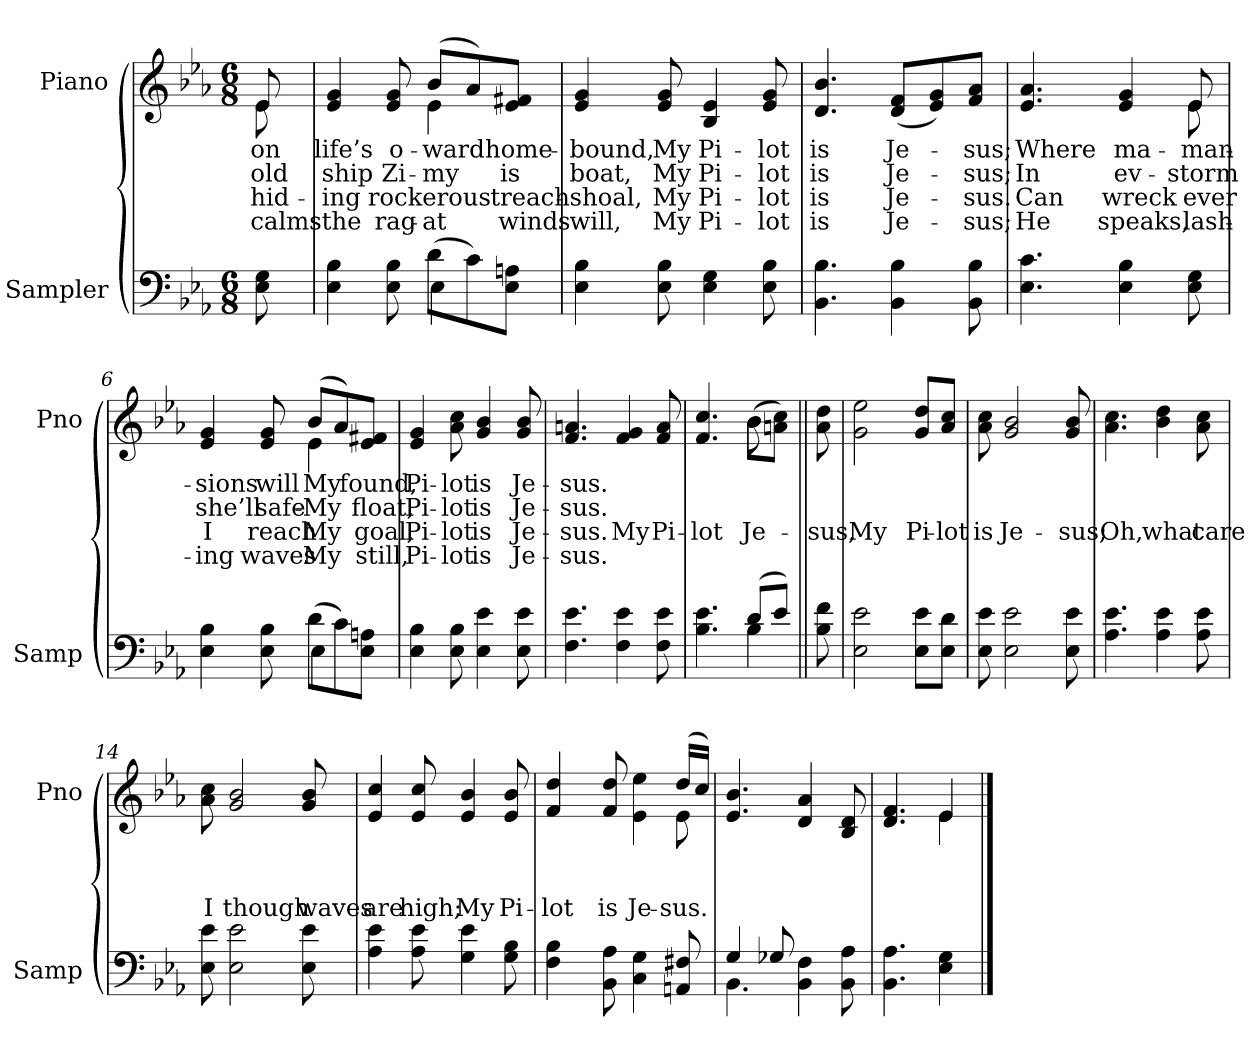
**kern	**kern	**text	**text	**text	**text
*part2	*part1	*part1	*part1	*part1	*part1
*staff2	*staff1	*staff1	*staff1	*staff1	*staff1
*I"Sampler	*I"Piano	*	*	*	*
*I'Samp	*I'Pno	*	*	*	*
*clefF4	*clefG2	*	*	*	*
*k[b-e-a-]	*k[b-e-a-]	*	*	*	*
*E-:	*E-:	*	*	*	*
*M6/8	*M6/8	*	*	*	*
=1	=1	=1	=1	=1	=1
*	*^	*	*	*	*
8E- 8G	8e-/	8e-	on	old	hid-	calms
=2	=2	=2	=2	=2	=2	=2
*^	*	*	*	*	*	*
4E- 4B-	4.ryy	4e- 4g	4.ryy	life’s	ship	-ing	the
8E- 8B-	.	8e- 8g	.	o-	Zi-	rock	rag-
(8d\L	4E-	(8b-/L	4e-	-ward	my	-erous	at
8c\)	.	8a-/)	.	.	.	.	.
8E-\ 8An\J	8ryy	8e-/ 8f#X/J	8ryy	home-	is	treach-	winds
*v	*v	*	*	*	*	*	*
*	*v	*v	*	*	*	*
=3	=3	=3	=3	=3	=3
4E- 4B-	4e- 4g	bound,	boat,	shoal,	will,
8E- 8B-	8e- 8g	My	My	My	My
4E- 4G	4B- 4e-	Pi-	Pi-	Pi-	Pi-
8E- 8B-	8e- 8g	-lot	-lot	-lot	-lot
=4	=4	=4	=4	=4	=4
4.BB- 4.B-	4.d 4.b-	is	is	is	is
4BB- 4B-	(8d/ 8f/L	Je-	Je-	Je-	Je-
.	8e-/ 8g/)	.	.	.	.
8BB- 8B-	8f/ 8a-/J	-sus;	-sus;	-sus.	-sus;
=5	=5	=5	=5	=5	=5
*	*^	*	*	*	*
4.E- 4.c	4.e- 4.a-	8ryy	Where	In	Can	He
*	*v	*v	*	*	*	*
4E- 4B-	4e- 4g	ma-	ev-	wreck	speaks,
*	*^	*	*	*	*
8E- 8G	8e-/	8e-	man-	storm	ever	lash-
=6	=6	=6	=6	=6	=6	=6
*^	*	*	*	*	*	*
4E- 4B-	4.ryy	4e- 4g	4.ryy	-sions	she’ll	I	-ing
8E- 8B-	.	8e- 8g	.	will	safe-	reach	waves
(8d\L	4E-	(8b-/L	4e-	My	My	My	My
8c\)	.	8a-/)	.	.	.	.	.
8E-\ 8An\J	8ryy	8e-/ 8f#X/J	8ryy	found,	float,	goal,	still,
*v	*v	*	*	*	*	*	*
*	*v	*v	*	*	*	*
=7	=7	=7	=7	=7	=7
4E- 4B-	4e- 4g	Pi-	Pi-	Pi-	Pi-
8E- 8B-	8a- 8cc	-lot	-lot	-lot	-lot
4E- 4e-	4g 4b-	is	is	is	is
8E- 8e-	8g 8b-	Je-	Je-	Je-	Je-
=8	=8	=8	=8	=8	=8
4.F 4.e-	4.f 4.an	-sus.	-sus.	-sus.	-sus.
4F 4e-	4f 4g	.	.	My	.
8F 8e-	8f 8a	.	.	Pi-	.
=9	=9	=9	=9	=9	=9
*^	*^	*	*	*	*
4.B- 4.e-	4.ryy	4.f 4.cc	4.ryy	.	.	-lot	.
(8d/L	4B-	(8b-\L	8b-	.	.	Je-	.
8e-/J)	.	8an\ 8cc\J)	8ryy	.	.	.	.
*v	*v	*	*	*	*	*	*
=10||	=10||	=10||	=10||	=10||	=10||	=10||
!	!LO:TX:t=Refrain	!	!	!	!	!
*	*v	*v	*	*	*	*
8B- 8f	8a- 8dd	.	.	-sus,	.
=11	=11	=11	=11	=11	=11
2E- 2e-	2g 2ee-	.	.	My	.
8E-\ 8e-\L	8g/ 8dd/L	.	.	Pi-	.
8E-\ 8d\J	8a-/ 8cc/J	.	.	-lot	.
=12	=12	=12	=12	=12	=12
8E- 8e-	8a- 8cc	.	.	is	.
2E- 2e-	2g 2b-	.	.	Je-	.
8E- 8e-	8g 8b-	.	.	-sus;	.
=13	=13	=13	=13	=13	=13
4.A- 4.e-	4.a- 4.cc	.	.	Oh,	.
4A- 4e-	4b- 4dd	.	.	what	.
8A- 8e-	8a- 8cc	.	.	care	.
=14	=14	=14	=14	=14	=14
8E- 8e-	8a- 8cc	.	.	I	.
2E- 2e-	2g 2b-	.	.	though	.
8E- 8e-	8g 8b-	.	.	waves	.
=15	=15	=15	=15	=15	=15
4A- 4e-	4e- 4cc	.	.	are	.
8A- 8e-	8e- 8cc	.	.	high;	.
4G 4e-	4e- 4b-	.	.	My	.
8G 8B-	8e- 8b-	.	.	Pi-	.
=16	=16	=16	=16	=16	=16
*	*^	*	*	*	*
4F 4B-	4f 4dd	8ryy	.	.	-lot	.
*	*v	*v	*	*	*	*
8BB- 8A-	8f 8dd	.	.	is	.
4C 4G	4e-\ 4ee-\	.	.	Je-	.
*	*^	*	*	*	*
8AAn 8F#X	(16dd/LL	8e-	.	.	-sus.	.
.	16cc/JJ)	.	.	.	.	.
*	*v	*v	*	*	*	*
=17	=17	=17	=17	=17	=17
*^	*	*	*	*	*
4G/	4.BB-	4.e- 4.b-	.	.	.	.
8G-X/	.	.	.	.	.	.
4BB- 4F	4.ryy	4d 4a-	.	.	.	.
8BB- 8A-	.	8B- 8d	.	.	.	.
*v	*v	*	*	*	*	*
=18	=18	=18	=18	=18	=18
*	*^	*	*	*	*
4.BB- 4.A-	4.d 4.f	4.ryy	.	.	.	.
4E- 4G	4e-/	4e-	.	.	.	.
*	*v	*v	*	*	*	*
==	==	==	==	==	==
*-	*-	*-	*-	*-	*-
